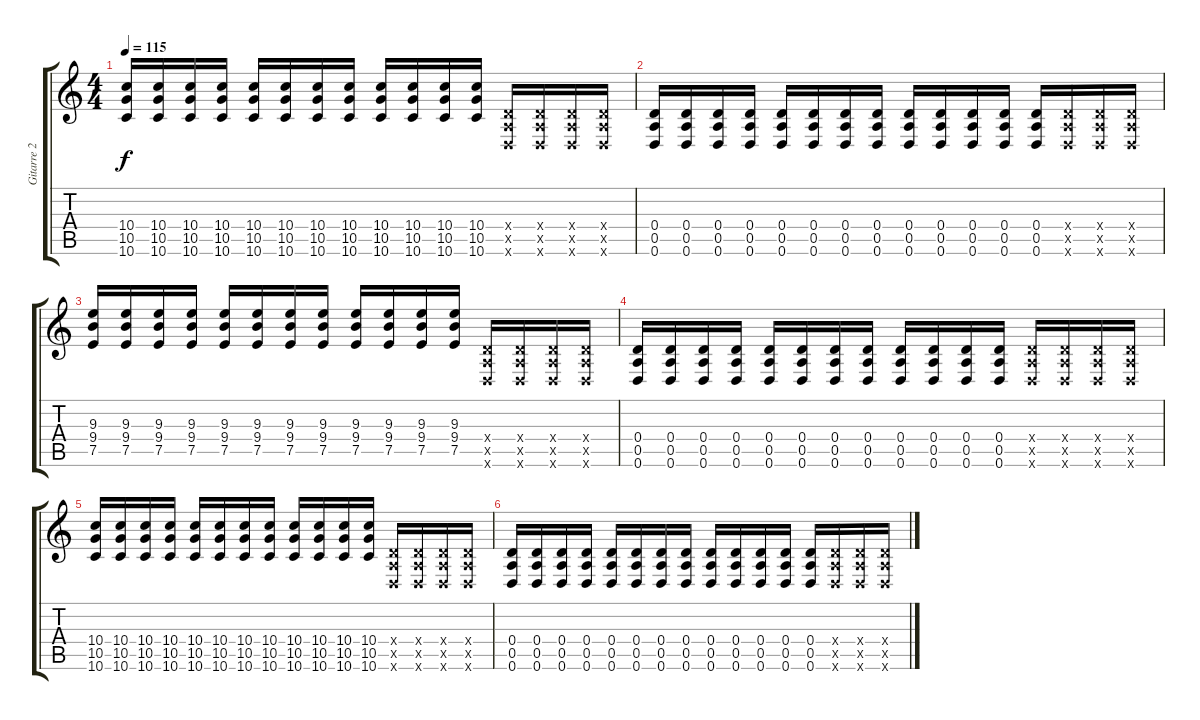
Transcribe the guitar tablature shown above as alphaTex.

\track ("Gitarre 2" "Gitarre 2") {instrument distortionguitar}
\staff {score tabs}
\tuning (E4 B3 G3 D3 A2 D2) {hide}
\ts (4 4)
\tempo 115
\clef g2
\ks c
(10.4 10.5 10.6).16{dy f} (10.4 10.5 10.6).16 (10.4 10.5 10.6).16 (10.4 10.5 10.6).16 (10.4 10.5 10.6).16 (10.4 10.5 10.6).16 (10.4 10.5 10.6).16 (10.4 10.5 10.6).16 (10.4 10.5 10.6).16 (10.4 10.5 10.6).16 (10.4 10.5 10.6).16 (10.4 10.5 10.6).16 (0.4{x} 0.5{x} 0.6{x}).16 (0.4{x} 0.5{x} 0.6{x}).16 (0.4{x} 0.5{x} 0.6{x}).16 (0.4{x} 0.5{x} 0.6{x}).16 |
(0.4 0.5 0.6).16 (0.4 0.5 0.6).16 (0.4 0.5 0.6).16 (0.4 0.5 0.6).16 (0.4 0.5 0.6).16 (0.4 0.5 0.6).16 (0.4 0.5 0.6).16 (0.4 0.5 0.6).16 (0.4 0.5 0.6).16 (0.4 0.5 0.6).16 (0.4 0.5 0.6).16 (0.4 0.5 0.6).16 (0.4 0.5 0.6).16 (0.4{x} 0.5{x} 0.6{x}).16 (0.4{x} 0.5{x} 0.6{x}).16 (0.4{x} 0.5{x} 0.6{x}).16 |
(9.3 9.4 7.5).16 (9.3 9.4 7.5).16 (9.3 9.4 7.5).16 (9.3 9.4 7.5).16 (9.3 9.4 7.5).16 (9.3 9.4 7.5).16 (9.3 9.4 7.5).16 (9.3 9.4 7.5).16 (9.3 9.4 7.5).16 (9.3 9.4 7.5).16 (9.3 9.4 7.5).16 (9.3 9.4 7.5).16 (0.4{x} 0.5{x} 0.6{x}).16 (0.4{x} 0.5{x} 0.6{x}).16 (0.4{x} 0.5{x} 0.6{x}).16 (0.4{x} 0.5{x} 0.6{x}).16 |
(0.4 0.5 0.6).16 (0.4 0.5 0.6).16 (0.4 0.5 0.6).16 (0.4 0.5 0.6).16 (0.4 0.5 0.6).16 (0.4 0.5 0.6).16 (0.4 0.5 0.6).16 (0.4 0.5 0.6).16 (0.4 0.5 0.6).16 (0.4 0.5 0.6).16 (0.4 0.5 0.6).16 (0.4 0.5 0.6).16 (0.4{x} 0.5{x} 0.6{x}).16 (0.4{x} 0.5{x} 0.6{x}).16 (0.4{x} 0.5{x} 0.6{x}).16 (0.4{x} 0.5{x} 0.6{x}).16 |
(10.4 10.5 10.6).16 (10.4 10.5 10.6).16 (10.4 10.5 10.6).16 (10.4 10.5 10.6).16 (10.4 10.5 10.6).16 (10.4 10.5 10.6).16 (10.4 10.5 10.6).16 (10.4 10.5 10.6).16 (10.4 10.5 10.6).16 (10.4 10.5 10.6).16 (10.4 10.5 10.6).16 (10.4 10.5 10.6).16 (0.4{x} 0.5{x} 0.6{x}).16 (0.4{x} 0.5{x} 0.6{x}).16 (0.4{x} 0.5{x} 0.6{x}).16 (0.4{x} 0.5{x} 0.6{x}).16 |
(0.4 0.5 0.6).16 (0.4 0.5 0.6).16 (0.4 0.5 0.6).16 (0.4 0.5 0.6).16 (0.4 0.5 0.6).16 (0.4 0.5 0.6).16 (0.4 0.5 0.6).16 (0.4 0.5 0.6).16 (0.4 0.5 0.6).16 (0.4 0.5 0.6).16 (0.4 0.5 0.6).16 (0.4 0.5 0.6).16 (0.4 0.5 0.6).16 (0.4{x} 0.5{x} 0.6{x}).16 (0.4{x} 0.5{x} 0.6{x}).16 (0.4{x} 0.5{x} 0.6{x}).16
